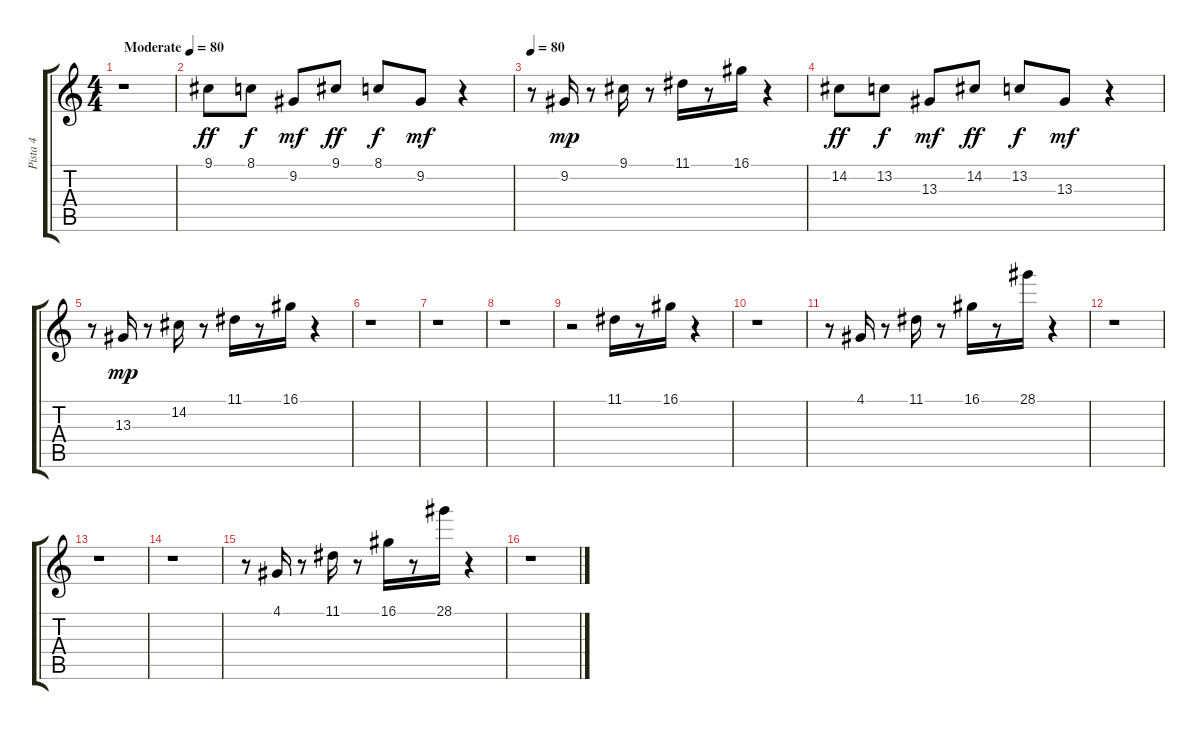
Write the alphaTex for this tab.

\track ("Pista 4" "Pista 4") {instrument orchestralharp}
\staff {score tabs}
\tuning (E4 B3 G3 D3 A2 E2) {hide}
\ts (4 4)
\tempo (80 "Moderate")
\clef g2
\ks c
r.1{dy ff instrument orchestralharp} |
9.1.8 8.1.8{dy f} 9.2.8{dy mf} 9.1.8{dy ff} 8.1.8{dy f} 9.2.8{dy mf} r.4 |
\tempo 80
r.8 9.2.16{dy mp} r.8 9.1.16 r.8 11.1.16 r.8 16.1.16 r.4 |
14.2.8{dy ff balance 12} 13.2.8{dy f} 13.3.8{dy mf} 14.2.8{dy ff} 13.2.8{dy f} 13.3.8{dy mf} r.4 |
r.8 13.3.16{dy mp balance 4} r.8 14.2.16 r.8 11.1.16 r.8 16.1.16 r.4 |
r.1 |
r.1 |
r.1 |
r.2 11.1.16 r.8 16.1.16 r.4 |
r.1 |
r.8 4.1.16 r.8 11.1.16 r.8 16.1.16 r.8 28.1.16 r.4 |
r.1 |
r.1 |
r.1 |
r.8 4.1.16 r.8 11.1.16 r.8 16.1.16 r.8 28.1.16 r.4 |
r.1
